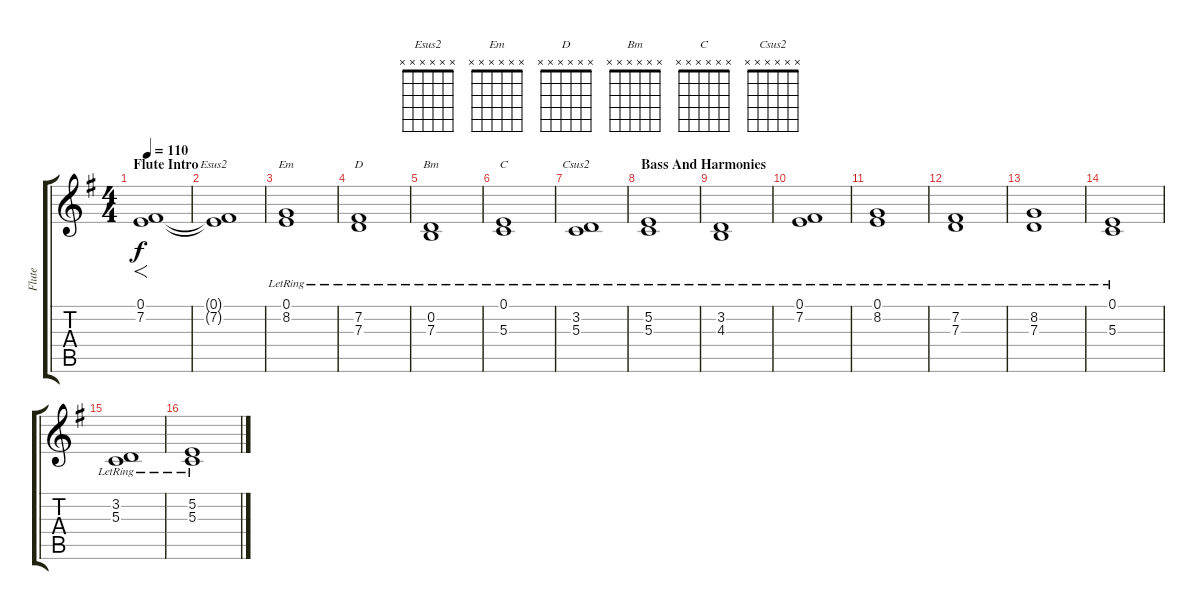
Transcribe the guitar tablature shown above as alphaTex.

\track ("Flute" "Flute") {instrument flute}
\staff {score tabs}
\tuning (E4 B3 G3 D3 A2 E2) {hide}
\chord ("Esus2" x x x x x x)
\chord ("Em" x x x x x x)
\chord ("D" x x x x x x)
\chord ("Bm" x x x x x x)
\chord ("C" x x x x x x)
\chord ("Csus2" x x x x x x)
\ts (4 4)
\section ("" "Flute Intro")
\tempo 110
\clef g2
\ks g
(0.1 7.2).1{f dy f instrument flute} |
(0.1{t} 7.2{t}).1{ch "Esus2"} |
(0.1{lr} 8.2{lr}).1{ch "Em"} |
(7.2{lr} 7.3{lr}).1{ch "D"} |
(0.2{lr} 7.3{lr}).1{ch "Bm"} |
(0.1{lr} 5.3{lr}).1{ch "C"} |
(3.2{lr} 5.3{lr}).1{ch "Csus2"} |
\section ("" "Bass And Harmonies")
(5.2{lr} 5.3{lr}).1 |
(3.2{lr} 4.3{lr}).1 |
(0.1{lr} 7.2{lr}).1 |
(0.1{lr} 8.2{lr}).1 |
(7.2{lr} 7.3{lr}).1 |
(8.2{lr} 7.3{lr}).1 |
(0.1{lr} 5.3{lr}).1 |
(3.2{lr} 5.3{lr}).1 |
(5.2{lr} 5.3{lr}).1
